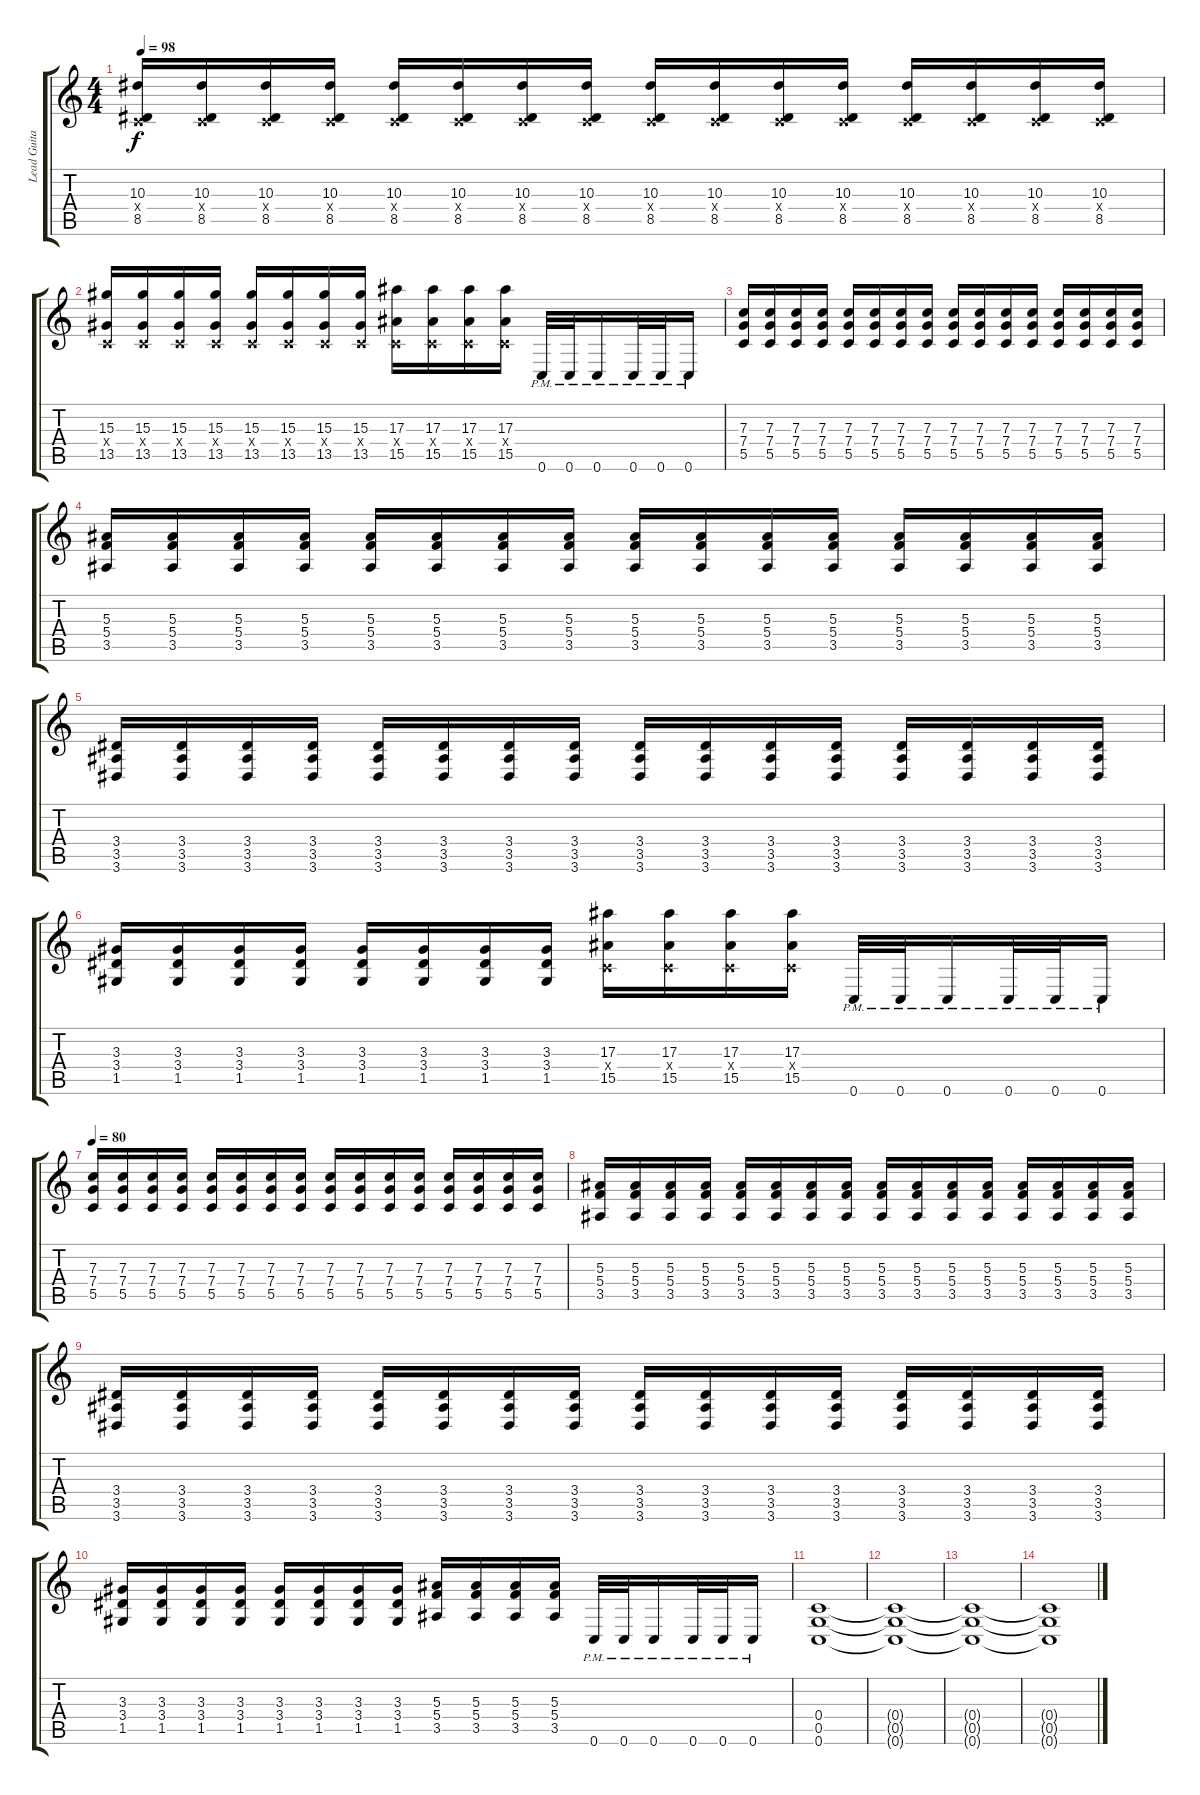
\track ("Lead Guitar" "Lead Guita") {instrument distortionguitar}
\staff {score tabs}
\tuning (D4 A3 F3 C3 G2 C2) {hide}
\ts (4 4)
\tempo 98
\clef g2
\ks c
(10.3 0.4{x} 8.5).16{dy f} (10.3 0.4{x} 8.5).16 (10.3 0.4{x} 8.5).16 (10.3 0.4{x} 8.5).16 (10.3 0.4{x} 8.5).16 (10.3 0.4{x} 8.5).16 (10.3 0.4{x} 8.5).16 (10.3 0.4{x} 8.5).16 (10.3 0.4{x} 8.5).16 (10.3 0.4{x} 8.5).16 (10.3 0.4{x} 8.5).16 (10.3 0.4{x} 8.5).16 (10.3 0.4{x} 8.5).16 (10.3 0.4{x} 8.5).16 (10.3 0.4{x} 8.5).16 (10.3 0.4{x} 8.5).16 |
(15.3 0.4{x} 13.5).16 (15.3 0.4{x} 13.5).16 (15.3 0.4{x} 13.5).16 (15.3 0.4{x} 13.5).16 (15.3 0.4{x} 13.5).16 (15.3 0.4{x} 13.5).16 (15.3 0.4{x} 13.5).16 (15.3 0.4{x} 13.5).16 (17.3 0.4{x} 15.5).16 (17.3 0.4{x} 15.5).16 (17.3 0.4{x} 15.5).16 (17.3 0.4{x} 15.5).16 0.6{pm}.32 0.6{pm}.32 0.6{pm}.16 0.6{pm}.32 0.6{pm}.32 0.6{pm}.16 |
(7.3 7.4 5.5).16 (7.3 7.4 5.5).16 (7.3 7.4 5.5).16 (7.3 7.4 5.5).16 (7.3 7.4 5.5).16 (7.3 7.4 5.5).16 (7.3 7.4 5.5).16 (7.3 7.4 5.5).16 (7.3 7.4 5.5).16 (7.3 7.4 5.5).16 (7.3 7.4 5.5).16 (7.3 7.4 5.5).16 (7.3 7.4 5.5).16 (7.3 7.4 5.5).16 (7.3 7.4 5.5).16 (7.3 7.4 5.5).16 |
(5.3 5.4 3.5).16 (5.3 5.4 3.5).16 (5.3 5.4 3.5).16 (5.3 5.4 3.5).16 (5.3 5.4 3.5).16 (5.3 5.4 3.5).16 (5.3 5.4 3.5).16 (5.3 5.4 3.5).16 (5.3 5.4 3.5).16 (5.3 5.4 3.5).16 (5.3 5.4 3.5).16 (5.3 5.4 3.5).16 (5.3 5.4 3.5).16 (5.3 5.4 3.5).16 (5.3 5.4 3.5).16 (5.3 5.4 3.5).16 |
(3.4 3.5 3.6).16 (3.4 3.5 3.6).16 (3.4 3.5 3.6).16 (3.4 3.5 3.6).16 (3.4 3.5 3.6).16 (3.4 3.5 3.6).16 (3.4 3.5 3.6).16 (3.4 3.5 3.6).16 (3.4 3.5 3.6).16 (3.4 3.5 3.6).16 (3.4 3.5 3.6).16 (3.4 3.5 3.6).16 (3.4 3.5 3.6).16 (3.4 3.5 3.6).16 (3.4 3.5 3.6).16 (3.4 3.5 3.6).16 |
(3.3 3.4 1.5).16 (3.3 3.4 1.5).16 (3.3 3.4 1.5).16 (3.3 3.4 1.5).16 (3.3 3.4 1.5).16 (3.3 3.4 1.5).16 (3.3 3.4 1.5).16 (3.3 3.4 1.5).16 (17.3 0.4{x} 15.5).16 (17.3 0.4{x} 15.5).16 (17.3 0.4{x} 15.5).16 (17.3 0.4{x} 15.5).16 0.6{pm}.32 0.6{pm}.32 0.6{pm}.16 0.6{pm}.32 0.6{pm}.32 0.6{pm}.16 |
\tempo 80
(7.3 7.4 5.5).16 (7.3 7.4 5.5).16 (7.3 7.4 5.5).16 (7.3 7.4 5.5).16 (7.3 7.4 5.5).16 (7.3 7.4 5.5).16 (7.3 7.4 5.5).16 (7.3 7.4 5.5).16 (7.3 7.4 5.5).16 (7.3 7.4 5.5).16 (7.3 7.4 5.5).16 (7.3 7.4 5.5).16 (7.3 7.4 5.5).16 (7.3 7.4 5.5).16 (7.3 7.4 5.5).16 (7.3 7.4 5.5).16 |
(5.3 5.4 3.5).16 (5.3 5.4 3.5).16 (5.3 5.4 3.5).16 (5.3 5.4 3.5).16 (5.3 5.4 3.5).16 (5.3 5.4 3.5).16 (5.3 5.4 3.5).16 (5.3 5.4 3.5).16 (5.3 5.4 3.5).16 (5.3 5.4 3.5).16 (5.3 5.4 3.5).16 (5.3 5.4 3.5).16 (5.3 5.4 3.5).16 (5.3 5.4 3.5).16 (5.3 5.4 3.5).16 (5.3 5.4 3.5).16 |
(3.4 3.5 3.6).16 (3.4 3.5 3.6).16 (3.4 3.5 3.6).16 (3.4 3.5 3.6).16 (3.4 3.5 3.6).16 (3.4 3.5 3.6).16 (3.4 3.5 3.6).16 (3.4 3.5 3.6).16 (3.4 3.5 3.6).16 (3.4 3.5 3.6).16 (3.4 3.5 3.6).16 (3.4 3.5 3.6).16 (3.4 3.5 3.6).16 (3.4 3.5 3.6).16 (3.4 3.5 3.6).16 (3.4 3.5 3.6).16 |
(3.3 3.4 1.5).16 (3.3 3.4 1.5).16 (3.3 3.4 1.5).16 (3.3 3.4 1.5).16 (3.3 3.4 1.5).16 (3.3 3.4 1.5).16 (3.3 3.4 1.5).16 (3.3 3.4 1.5).16 (5.3 5.4 3.5).16 (5.3 5.4 3.5).16 (5.3 5.4 3.5).16 (5.3 5.4 3.5).16 0.6{pm}.32 0.6{pm}.32 0.6{pm}.16 0.6{pm}.32 0.6{pm}.32 0.6{pm}.16 |
(0.4 0.5 0.6).1 |
(0.4{t} 0.5{t} 0.6{t}).1 |
(0.4{t} 0.5{t} 0.6{t}).1 |
(0.4{t} 0.5{t} 0.6{t}).1
